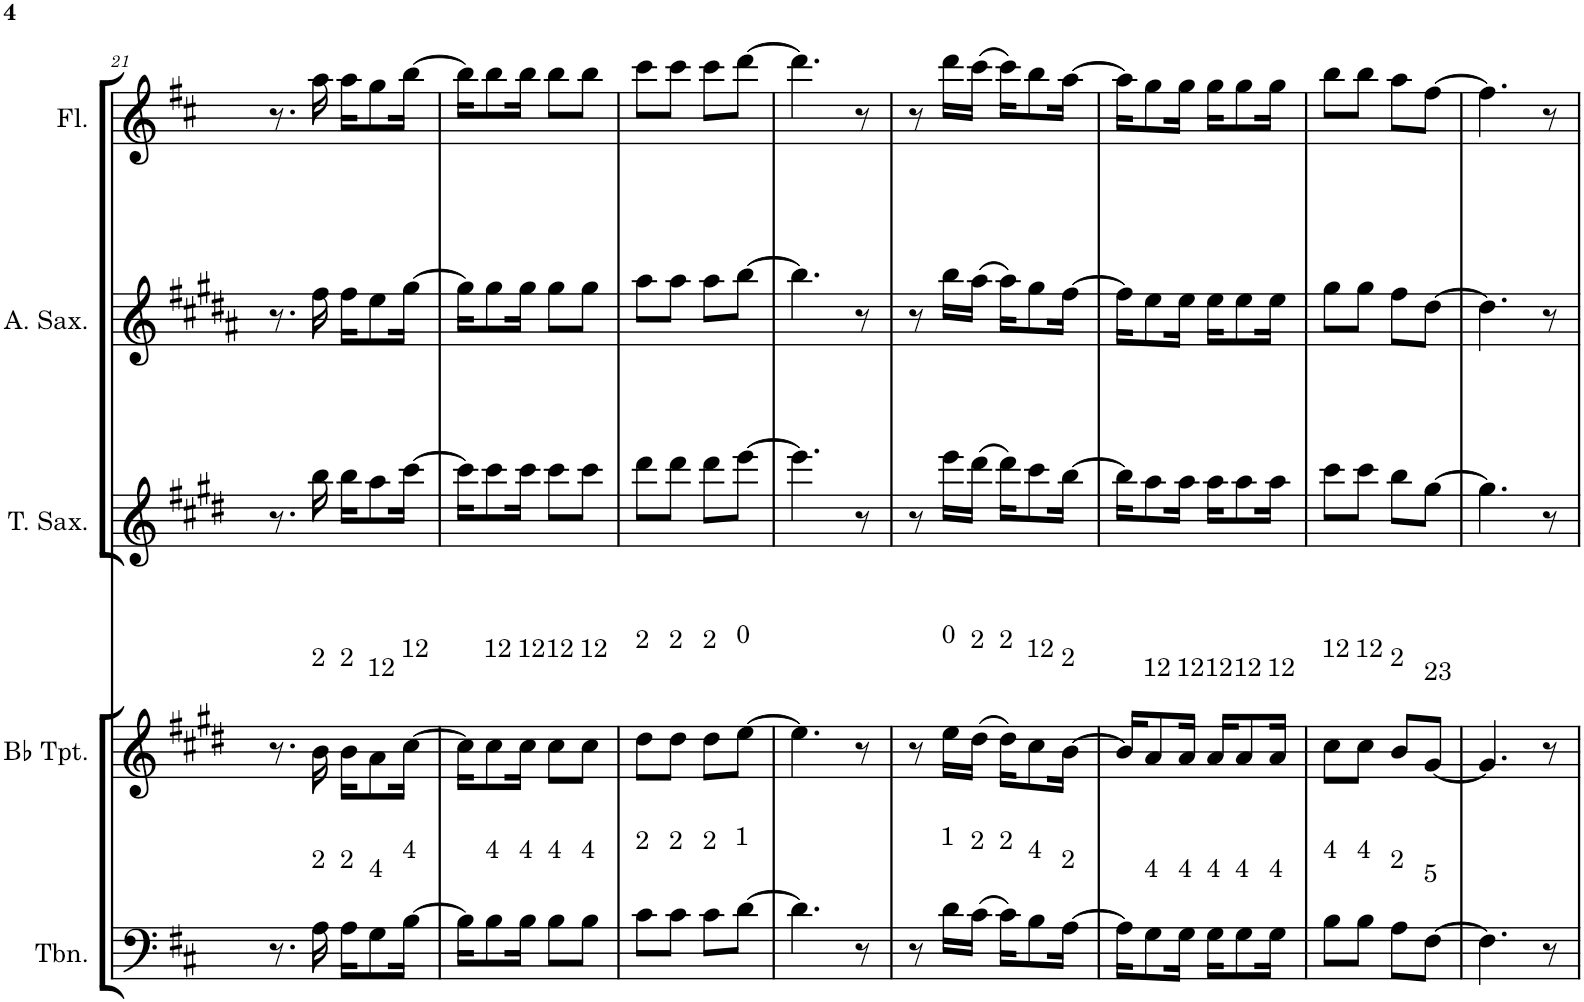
**kern	**kern	**kern	**kern	**kern
*part5	*part4	*part3	*part2	*part1
*staff5	*staff4	*staff3	*staff2	*staff1
*I"Trombone	*I"Bb Trumpet	*I"Tenor Saxophone	*I"Alto Saxophone	*I"Flute
*I'Tbn.	*I'Bb Tpt.	*I'T. Sax.	*I'A. Sax.	*I'Fl.
!!LO:PB:g=z
*clefF4	*clefG2	*clefG2	*clefG2	*clefG2
*	*Trd1c2	*Trd8c14	*Trd5c9	*
*k[f#c#]	*k[f#c#g#d#]	*k[f#c#g#d#]	*k[f#c#g#d#a#]	*k[f#c#]
*M2/4	*M2/4	*M2/4	*M2/4	*M2/4
=21	=21	=21	=21	=21
8.r	8.r	8.r	8.r	8.r
!	!LO:TX:a:t=2	!	!	!
!LO:TX:a:t=2	!	!	!	!
16A\	16b\	16bb\	16ff#\	16aa\
!	!LO:TX:a:t=2	!	!	!
!LO:TX:a:t=2	!	!	!	!
16A\KL	16b\KL	16bb\KL	16ff#\KL	16aa\KL
!	!LO:TX:a:t=12	!	!	!
!LO:TX:a:t=4	!	!	!	!
8G\	8a\	8aa\	8ee\	8gg\
!	!LO:TX:a:t=12	!	!	!
!LO:TX:a:t=4	!	!	!	!
[16B\Jk	[16cc#\Jk	[16ccc#\Jk	[16gg#\Jk	[16bb\Jk
=22	=22	=22	=22	=22
16B\KL]	16cc#\KL]	16ccc#\KL]	16gg#\KL]	16bb\KL]
!	!LO:TX:a:t=12	!	!	!
!LO:TX:a:t=4	!	!	!	!
8B\	8cc#\	8ccc#\	8gg#\	8bb\
!	!LO:TX:a:t=12	!	!	!
!LO:TX:a:t=4	!	!	!	!
16B\Jk	16cc#\Jk	16ccc#\Jk	16gg#\Jk	16bb\Jk
!	!LO:TX:a:t=12	!	!	!
!LO:TX:a:t=4	!	!	!	!
8B\L	8cc#\L	8ccc#\L	8gg#\L	8bb\L
!	!LO:TX:a:t=12	!	!	!
!LO:TX:a:t=4	!	!	!	!
8B\J	8cc#\J	8ccc#\J	8gg#\J	8bb\J
=23	=23	=23	=23	=23
!	!LO:TX:a:t=2	!	!	!
!LO:TX:a:t=2	!	!	!	!
8c#\L	8dd#\L	8ddd#\L	8aa#\L	8ccc#\L
!	!LO:TX:a:t=2	!	!	!
!LO:TX:a:t=2	!	!	!	!
8c#\J	8dd#\J	8ddd#\J	8aa#\J	8ccc#\J
!	!LO:TX:a:t=2	!	!	!
!LO:TX:a:t=2	!	!	!	!
8c#\L	8dd#\L	8ddd#\L	8aa#\L	8ccc#\L
!	!LO:TX:a:t=0	!	!	!
!LO:TX:a:t=1	!	!	!	!
[8d\J	[8ee\J	[8eee\J	[8bb\J	[8ddd\J
=24	=24	=24	=24	=24
4.d\]	4.ee\]	4.eee\]	4.bb\]	4.ddd\]
8r	8r	8r	8r	8r
=25	=25	=25	=25	=25
8r	8r	8r	8r	8r
!	!LO:TX:a:t=0	!	!	!
!LO:TX:a:t=1	!	!	!	!
16d\LL	16ee\LL	16eee\LL	16bb\LL	16ddd\LL
!	!LO:TX:a:t=2	!	!	!
!LO:TX:a:t=2	!	!	!	!
(16c#\JJ	(16dd#\JJ	(16ddd#\JJ	(16aa#\JJ	(16ccc#\JJ
!	!LO:TX:a:t=2	!	!	!
!LO:TX:a:t=2	!	!	!	!
16c#\KL)	16dd#\KL)	16ddd#\KL)	16aa#\KL)	16ccc#\KL)
!	!LO:TX:a:t=12	!	!	!
!LO:TX:a:t=4	!	!	!	!
8B\	8cc#\	8ccc#\	8gg#\	8bb\
!	!LO:TX:a:t=2	!	!	!
!LO:TX:a:t=2	!	!	!	!
[16A\Jk	[16b\Jk	[16bb\Jk	[16ff#\Jk	[16aa\Jk
=26	=26	=26	=26	=26
16A\KL]	16b/KL]	16bb\KL]	16ff#\KL]	16aa\KL]
!	!LO:TX:a:t=12	!	!	!
!LO:TX:a:t=4	!	!	!	!
8G\	8a/	8aa\	8ee\	8gg\
!	!LO:TX:a:t=12	!	!	!
!LO:TX:a:t=4	!	!	!	!
16G\Jk	16a/Jk	16aa\Jk	16ee\Jk	16gg\Jk
!	!LO:TX:a:t=12	!	!	!
!LO:TX:a:t=4	!	!	!	!
16G\KL	16a/KL	16aa\KL	16ee\KL	16gg\KL
!	!LO:TX:a:t=12	!	!	!
!LO:TX:a:t=4	!	!	!	!
8G\	8a/	8aa\	8ee\	8gg\
!	!LO:TX:a:t=12	!	!	!
!LO:TX:a:t=4	!	!	!	!
16G\Jk	16a/Jk	16aa\Jk	16ee\Jk	16gg\Jk
=27	=27	=27	=27	=27
!	!LO:TX:a:t=12	!	!	!
!LO:TX:a:t=4	!	!	!	!
8B\L	8cc#\L	8ccc#\L	8gg#\L	8bb\L
!	!LO:TX:a:t=12	!	!	!
!LO:TX:a:t=4	!	!	!	!
8B\J	8cc#\J	8ccc#\J	8gg#\J	8bb\J
!	!LO:TX:a:t=2	!	!	!
!LO:TX:a:t=2	!	!	!	!
8A\L	8b/L	8bb\L	8ff#\L	8aa\L
!	!LO:TX:a:t=23	!	!	!
!LO:TX:a:t=5	!	!	!	!
[8F#\J	[8g#/J	[8gg#\J	[8dd#\J	[8ff#\J
=28	=28	=28	=28	=28
4.F#\]	4.g#/]	4.gg#\]	4.dd#\]	4.ff#\]
8r	8r	8r	8r	8r
=	=	=	=	=
*-	*-	*-	*-	*-
